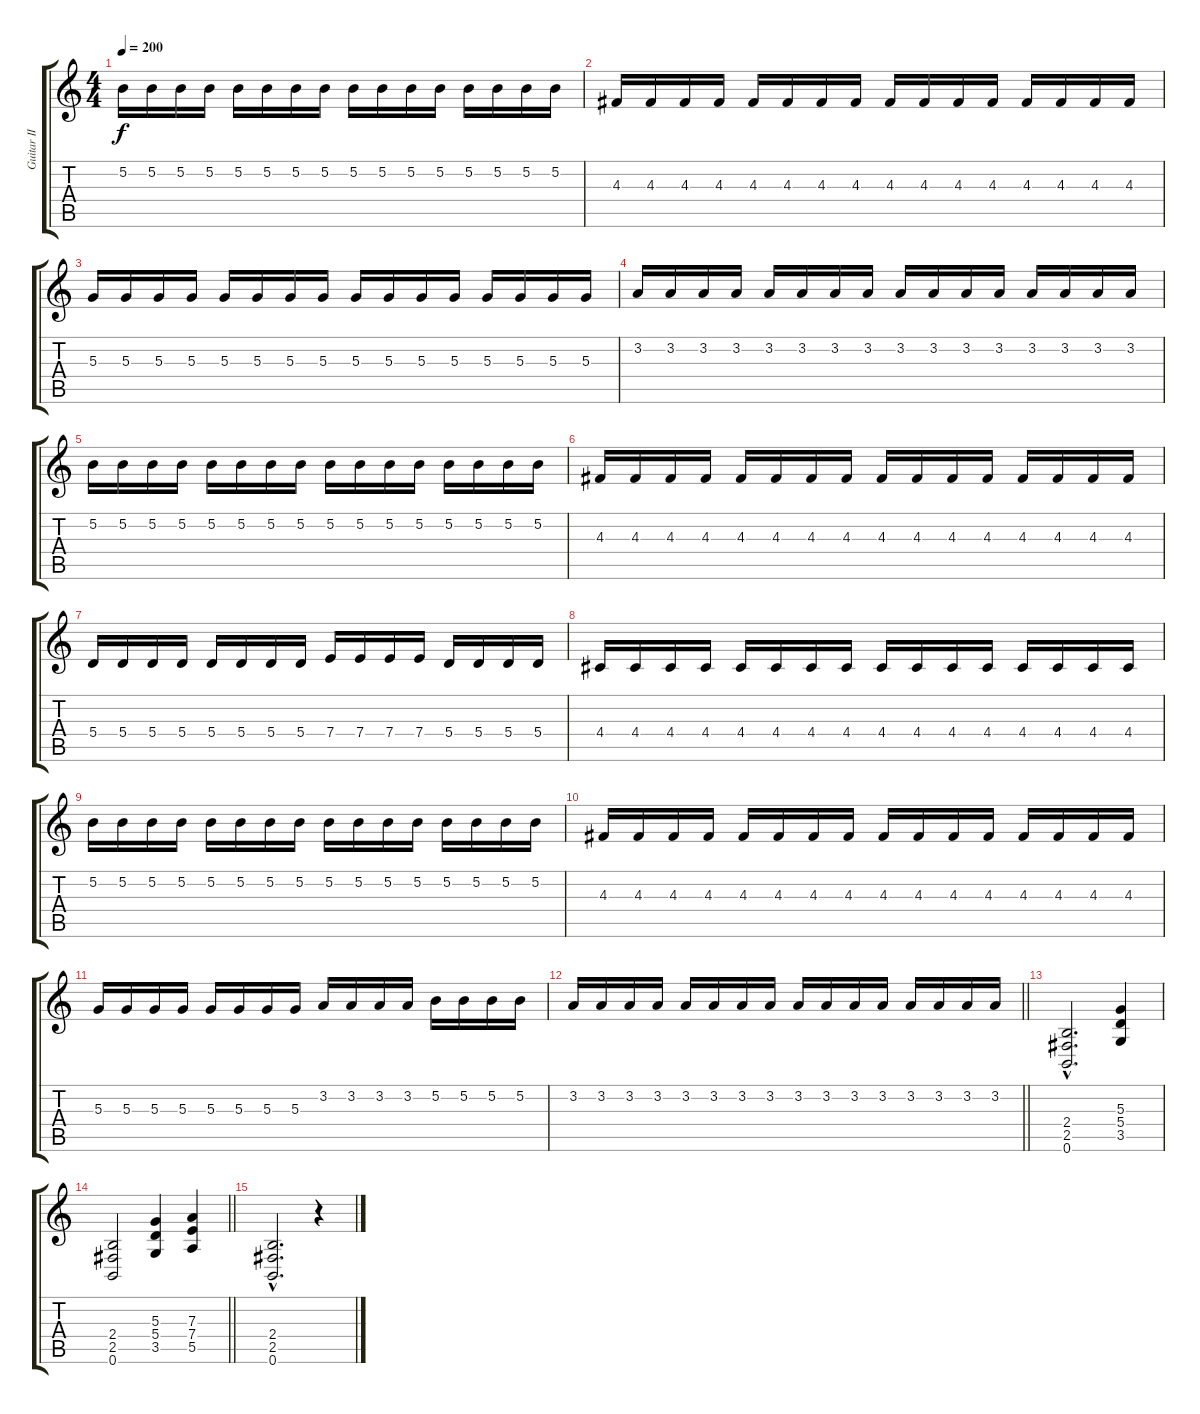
\track ("Guitar II" "Guitar II") {instrument distortionguitar}
\staff {score tabs}
\tuning (B3 Gb3 D3 A2 E2 B1) {hide}
\ts (4 4)
\tempo 200
\clef g2
\ks c
5.2.16{dy f} 5.2.16 5.2.16 5.2.16 5.2.16 5.2.16 5.2.16 5.2.16 5.2.16 5.2.16 5.2.16 5.2.16 5.2.16 5.2.16 5.2.16 5.2.16 |
4.3.16 4.3.16 4.3.16 4.3.16 4.3.16 4.3.16 4.3.16 4.3.16 4.3.16 4.3.16 4.3.16 4.3.16 4.3.16 4.3.16 4.3.16 4.3.16 |
5.3.16 5.3.16 5.3.16 5.3.16 5.3.16 5.3.16 5.3.16 5.3.16 5.3.16 5.3.16 5.3.16 5.3.16 5.3.16 5.3.16 5.3.16 5.3.16 |
3.2.16 3.2.16 3.2.16 3.2.16 3.2.16 3.2.16 3.2.16 3.2.16 3.2.16 3.2.16 3.2.16 3.2.16 3.2.16 3.2.16 3.2.16 3.2.16 |
5.2.16 5.2.16 5.2.16 5.2.16 5.2.16 5.2.16 5.2.16 5.2.16 5.2.16 5.2.16 5.2.16 5.2.16 5.2.16 5.2.16 5.2.16 5.2.16 |
4.3.16 4.3.16 4.3.16 4.3.16 4.3.16 4.3.16 4.3.16 4.3.16 4.3.16 4.3.16 4.3.16 4.3.16 4.3.16 4.3.16 4.3.16 4.3.16 |
5.4.16 5.4.16 5.4.16 5.4.16 5.4.16 5.4.16 5.4.16 5.4.16 7.4.16 7.4.16 7.4.16 7.4.16 5.4.16 5.4.16 5.4.16 5.4.16 |
4.4.16 4.4.16 4.4.16 4.4.16 4.4.16 4.4.16 4.4.16 4.4.16 4.4.16 4.4.16 4.4.16 4.4.16 4.4.16 4.4.16 4.4.16 4.4.16 |
5.2.16 5.2.16 5.2.16 5.2.16 5.2.16 5.2.16 5.2.16 5.2.16 5.2.16 5.2.16 5.2.16 5.2.16 5.2.16 5.2.16 5.2.16 5.2.16 |
4.3.16 4.3.16 4.3.16 4.3.16 4.3.16 4.3.16 4.3.16 4.3.16 4.3.16 4.3.16 4.3.16 4.3.16 4.3.16 4.3.16 4.3.16 4.3.16 |
5.3.16 5.3.16 5.3.16 5.3.16 5.3.16 5.3.16 5.3.16 5.3.16 3.2.16 3.2.16 3.2.16 3.2.16 5.2.16 5.2.16 5.2.16 5.2.16 |
\barLineRight lightlight
3.2.16 3.2.16 3.2.16 3.2.16 3.2.16 3.2.16 3.2.16 3.2.16 3.2.16 3.2.16 3.2.16 3.2.16 3.2.16 3.2.16 3.2.16 3.2.16 |
\section ("" "")
(2.4{hac} 2.5{hac} 0.6{hac}).2{d} (5.3 5.4 3.5).4 |
\barLineRight lightlight
(2.4 2.5 0.6).2 (5.3 5.4 3.5).4 (7.3 7.4 5.5).4 |
(2.4{hac} 2.5{hac} 0.6{hac}).2{d} r.4
